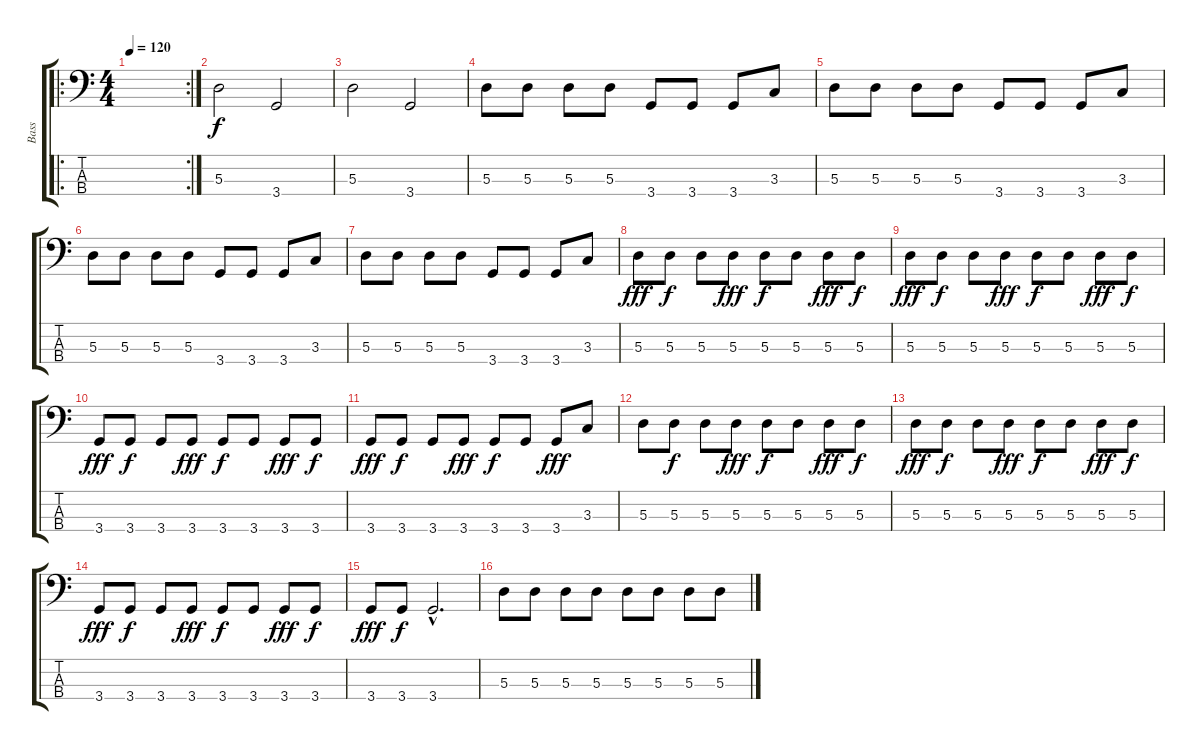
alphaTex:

\track ("Bass" "Bass") {instrument electricbassfinger}
\staff {score tabs}
\tuning (G2 D2 A1 E1) {hide}
\ro
\rc 2
\ts (4 4)
\tempo 120
\clef f4
\ks c
|
5.3.2 3.4.2 |
5.3.2 3.4.2 |
5.3.8 5.3.8 5.3.8 5.3.8 3.4.8 3.4.8 3.4.8 3.3.8 |
5.3.8 5.3.8 5.3.8 5.3.8 3.4.8 3.4.8 3.4.8 3.3.8 |
5.3.8 5.3.8 5.3.8 5.3.8 3.4.8 3.4.8 3.4.8 3.3.8 |
5.3.8 5.3.8 5.3.8 5.3.8 3.4.8 3.4.8 3.4.8 3.3.8 |
5.3.8{dy fff} 5.3.8{dy f} 5.3.8 5.3.8{dy fff} 5.3.8{dy f} 5.3.8 5.3.8{dy fff} 5.3.8{dy f} |
5.3.8{dy fff} 5.3.8{dy f} 5.3.8 5.3.8{dy fff} 5.3.8{dy f} 5.3.8 5.3.8{dy fff} 5.3.8{dy f} |
3.4.8{dy fff} 3.4.8{dy f} 3.4.8 3.4.8{dy fff} 3.4.8{dy f} 3.4.8 3.4.8{dy fff} 3.4.8{dy f} |
3.4.8{dy fff} 3.4.8{dy f} 3.4.8 3.4.8{dy fff} 3.4.8{dy f} 3.4.8 3.4.8{dy fff} 3.3.8 |
5.3.8 5.3.8{dy f} 5.3.8 5.3.8{dy fff} 5.3.8{dy f} 5.3.8 5.3.8{dy fff} 5.3.8{dy f} |
5.3.8{dy fff} 5.3.8{dy f} 5.3.8 5.3.8{dy fff} 5.3.8{dy f} 5.3.8 5.3.8{dy fff} 5.3.8{dy f} |
3.4.8{dy fff} 3.4.8{dy f} 3.4.8 3.4.8{dy fff} 3.4.8{dy f} 3.4.8 3.4.8{dy fff} 3.4.8{dy f} |
3.4.8{dy fff} 3.4.8{dy f} 3.4{hac}.2{d} |
5.3.8 5.3.8 5.3.8 5.3.8 5.3.8 5.3.8 5.3.8 5.3.8
